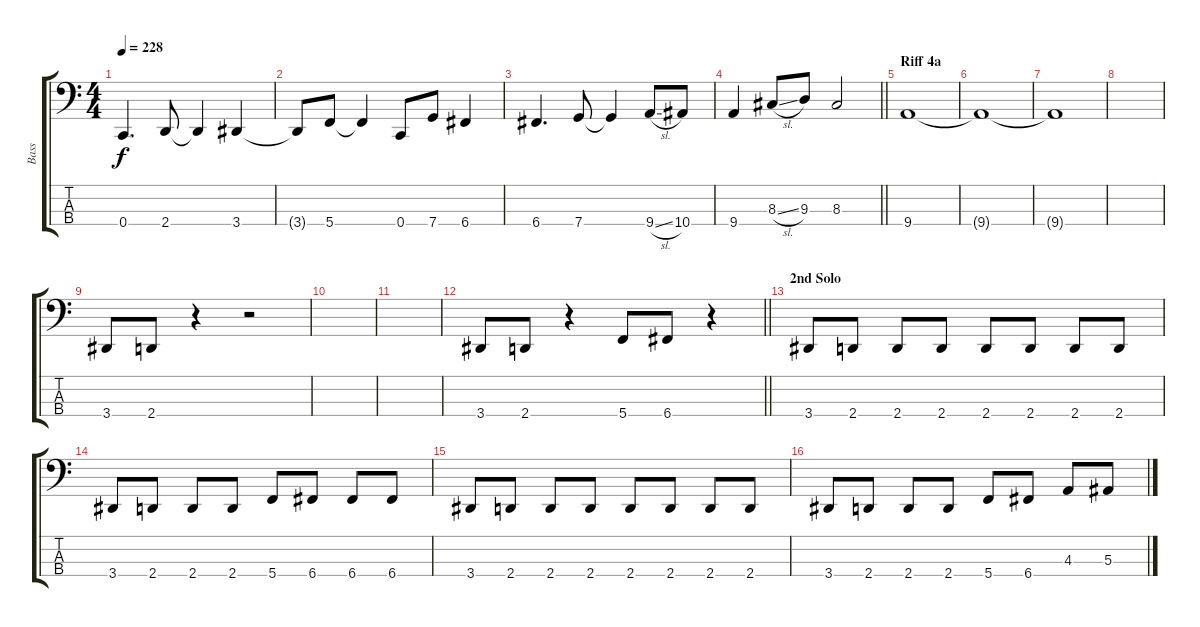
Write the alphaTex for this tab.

\track ("Bass" "Bass") {instrument electricbassfinger}
\staff {score tabs}
\tuning (Eb2 Bb1 F1 C1) {hide}
\ts (4 4)
\tempo 228
\clef f4
\ks c
0.4.4{d dy f} 2.4.8 2.4{t}.4 3.4.4 |
3.4{t}.8 5.4.8 5.4{t}.4 0.4.8 7.4.8 6.4.4 |
6.4.4{d} 7.4.8 7.4{t}.4 9.4{sl}.8 10.4.8 |
\barLineRight lightlight
9.4.4 8.3{sl}.8 9.3.8 8.3.2 |
\section ("" "Riff 4a")
9.4.1 |
9.4{t}.1 |
9.4{t}.1 |
|
3.4.8 2.4.8 r.4 r.2 |
|
|
\barLineRight lightlight
3.4.8 2.4.8 r.4 5.4.8 6.4.8 r.4 |
\section ("" "2nd Solo")
3.4.8 2.4.8 2.4.8 2.4.8 2.4.8 2.4.8 2.4.8 2.4.8 |
3.4.8 2.4.8 2.4.8 2.4.8 5.4.8 6.4.8 6.4.8 6.4.8 |
3.4.8 2.4.8 2.4.8 2.4.8 2.4.8 2.4.8 2.4.8 2.4.8 |
3.4.8 2.4.8 2.4.8 2.4.8 5.4.8 6.4.8 4.3.8 5.3.8
